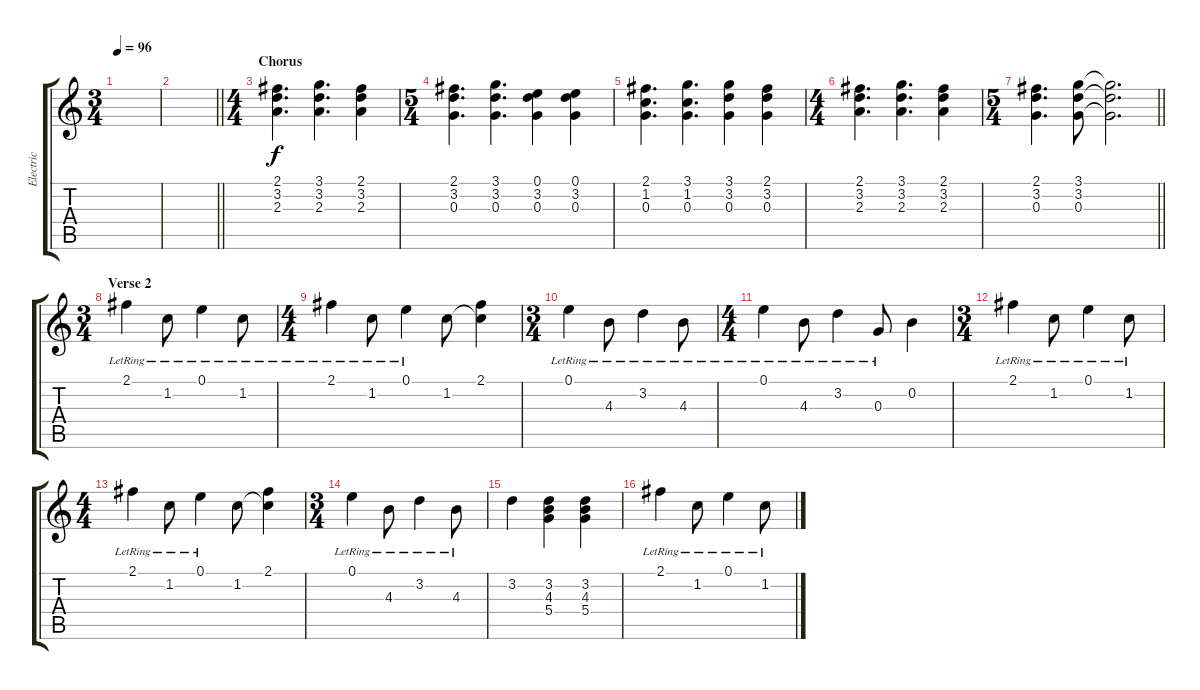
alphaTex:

\track ("Electric" "Electric") {instrument overdrivenguitar}
\staff {score tabs}
\tuning (E4 B3 G3 D3 A2 E2) {hide}
\ts (3 4)
\tempo 96
\clef g2
\ks c
|
\barLineRight lightlight
|
\ts (4 4)
\section ("" "Chorus")
(2.1 3.2 2.3).4{d} (3.1 3.2 2.3).4{d} (2.1 3.2 2.3).4 |
\ts (5 4)
(2.1 3.2 0.3).4{d} (3.1 3.2 0.3).4{d} (0.1 3.2 0.3).4 (0.1 3.2 0.3).4 |
(2.1 1.2 0.3).4{d} (3.1 1.2 0.3).4{d} (3.1 3.2 0.3).4 (2.1 3.2 0.3).4 |
\ts (4 4)
(2.1 3.2 2.3).4{d} (3.1 3.2 2.3).4{d} (2.1 3.2 2.3).4 |
\ts (5 4)
\barLineRight lightlight
(2.1 3.2 0.3).4{d} (3.1 3.2 0.3).8 (3.1{t} 3.2{t} 0.3{t}).2{d} |
\ts (3 4)
\section ("" "Verse 2")
2.1{lr}.4 1.2{lr}.8 0.1{lr}.4 1.2{lr}.8 |
\ts (4 4)
2.1{lr}.4 1.2{lr}.8 0.1{lr}.4 1.2.8 (2.1 1.2{t}).4 |
\ts (3 4)
0.1{lr}.4 4.3{lr}.8 3.2{lr}.4 4.3{lr}.8 |
\ts (4 4)
0.1{lr}.4 4.3{lr}.8 3.2{lr}.4 0.3{lr}.8 0.2.4 |
\ts (3 4)
2.1{lr}.4 1.2{lr}.8 0.1{lr}.4 1.2{lr}.8 |
\ts (4 4)
2.1{lr}.4 1.2{lr}.8 0.1{lr}.4 1.2.8 (2.1 1.2{t}).4 |
\ts (3 4)
0.1{lr}.4 4.3{lr}.8 3.2{lr}.4 4.3{lr}.8 |
3.2.4 (3.2 4.3 5.4).4 (3.2 4.3 5.4).4 |
2.1{lr}.4 1.2{lr}.8 0.1{lr}.4 1.2{lr}.8
